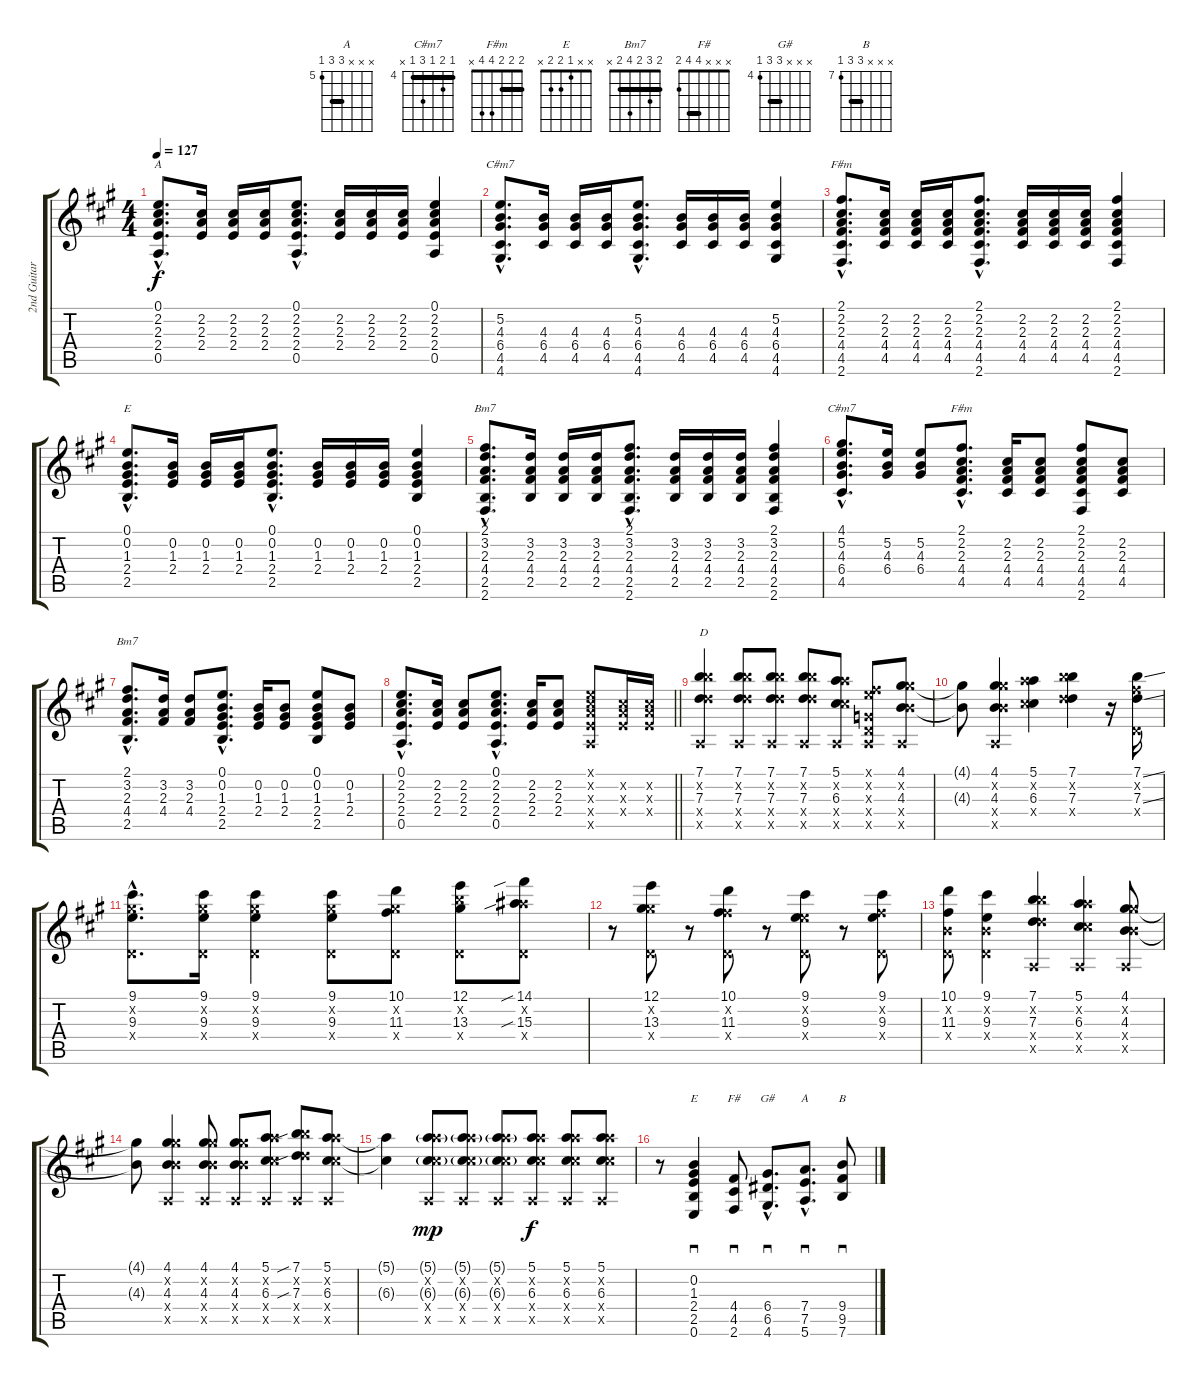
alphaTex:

\track ("2nd Guitar" "2nd Guitar") {instrument acousticguitarnylon}
\staff {score tabs}
\tuning (E4 B3 G3 D3 A2 E2) {hide}
\chord ("A" 0 2 2 2 0 x)
\chord ("C#m7" x 5 4 6 4 4) {firstfret 4 barre 4}
\chord ("F#m" x 2 2 4 4 2) {barre 2}
\chord ("E" 0 0 1 2 2 x)
\chord ("Bm7" x 3 2 4 2 2) {barre 2}
\chord ("C#m7" 4 5 4 6 4 x) {firstfret 4 barre 4}
\chord ("F#m" 2 2 2 4 4 x) {barre 2}
\chord ("Bm7" 2 3 2 4 2 x) {barre 2}
\chord ("E" x x 1 2 2 x)
\chord ("F#" x x x 4 4 2) {barre 4}
\chord ("G#" x x x 6 6 4) {firstfret 4 barre 6}
\chord ("A" x x x 7 7 5) {firstfret 5 barre 7}
\chord ("B" x x x 9 9 7) {firstfret 7 barre 9}
\ts (4 4)
\tempo 127
\clef g2
\ks a
(0.1{hac} 2.2 2.3{hac} 2.4{hac} 0.5{hac}).8{d ch "A" dy f volume 9} (2.2 2.3 2.4).16 (2.2 2.3 2.4).16 (2.2 2.3 2.4).16 (0.1{hac} 2.2{hac} 2.3{hac} 2.4{hac} 0.5{hac}).8{d} (2.2 2.3 2.4).16 (2.2 2.3 2.4).16 (2.2 2.3 2.4).16 (0.1 2.2 2.3 2.4 0.5).4 |
(5.2 4.3{hac} 6.4{hac} 4.5{hac} 4.6{hac}).8{d ch "C#m7"} (4.3 6.4 4.5).16 (4.3 6.4 4.5).16 (4.3 6.4 4.5).16 (5.2{hac} 4.3{hac} 6.4{hac} 4.5{hac} 4.6{hac}).8{d} (4.3 6.4 4.5).16 (4.3 6.4 4.5).16 (4.3 6.4 4.5).16 (5.2 4.3 6.4 4.5 4.6).4 |
(2.1{hac} 2.2 2.3{hac} 4.4{hac} 4.5{hac} 2.6{hac}).8{d ch "F#m"} (2.2 2.3 4.4 4.5).16 (2.2 2.3 4.4 4.5).16 (2.2 2.3 4.4 4.5).16 (2.1{hac} 2.2{hac} 2.3{hac} 4.4{hac} 4.5{hac} 2.6{hac}).8{d} (2.2 2.3 4.4 4.5).16 (2.2 2.3 4.4 4.5).16 (2.2 2.3 4.4 4.5).16 (2.1 2.2 2.3 4.4 4.5 2.6).4 |
(0.1{hac} 0.2 1.3{hac} 2.4{hac} 2.5{hac}).8{d ch "E"} (0.2 1.3 2.4).16 (0.2 1.3 2.4).16 (0.2 1.3 2.4).16 (0.1{hac} 0.2 1.3{hac} 2.4{hac} 2.5{hac}).8{d} (0.2 1.3 2.4).16 (0.2 1.3 2.4).16 (0.2 1.3 2.4).16 (0.1 0.2 1.3 2.4 2.5).4 |
(2.1{hac} 3.2 2.3{hac} 4.4{hac} 2.5{hac} 2.6{hac}).8{d ch "Bm7"} (3.2 2.3 4.4 2.5).16 (3.2 2.3 4.4 2.5).16 (3.2 2.3 4.4 2.5).16 (2.1{hac} 3.2 2.3{hac} 4.4{hac} 2.5{hac} 2.6{hac}).8{d} (3.2 2.3 4.4 2.5).16 (3.2 2.3 4.4 2.5).16 (3.2 2.3 4.4 2.5).16 (2.1 3.2 2.3 4.4 2.5 2.6).4 |
(4.1{hac} 5.2{hac} 4.3{hac} 6.4{hac} 4.5{hac}).8{d ch "C#m7"} (5.2 4.3 6.4).16 (5.2 4.3 6.4).8 (2.1{hac} 2.2{hac} 2.3{hac} 4.4{hac} 4.5{hac}).8{d ch "F#m"} (2.2 2.3 4.4 4.5).16 (2.2 2.3 4.4 4.5).8 (2.1 2.2 2.3 4.4 4.5 2.6).8 (2.2 2.3 4.4 4.5).8 |
(2.1{hac} 3.2{hac} 2.3{hac} 4.4{hac} 2.5{hac}).8{d ch "Bm7"} (3.2 2.3 4.4).16 (3.2 2.3 4.4).8 (0.1{hac} 0.2{hac} 1.3{hac} 2.4{hac} 2.5{hac}).8{d} (0.2 1.3 2.4).16 (0.2 1.3 2.4).8 (0.1 0.2 1.3 2.4 2.5).8 (0.2 1.3 2.4).8 |
\barLineRight lightlight
(0.1{hac} 2.2 2.3{hac} 2.4{hac} 0.5{hac}).8{d} (2.2 2.3 2.4).16 (2.2 2.3 2.4).8 (0.1{hac} 2.2 2.3{hac} 2.4{hac} 0.5{hac}).8{d} (2.2 2.3 2.4).16 (2.2 2.3 2.4).8 (0.1{x} 2.2{x} 2.3{x} 2.4{x} 0.5{x}).8 (2.2{x} 2.3{x} 2.4{x}).16 (2.2{x} 2.3{x} 2.4{x}).16 |
(7.1 12.2{x} 7.3 12.4{x} 0.5{x}).4{txt "D" volume 13} (7.1 12.2{x} 7.3 12.4{x} 0.5{x}).8 (7.1 12.2{x} 7.3 12.4{x} 0.5{x}).8 (7.1 12.2{x} 7.3 12.4{x} 0.5{x}).8 (5.1 10.2{x} 6.3 11.4{x} 0.5{x}).8 (0.1{x} 7.2{x} 0.3{x} 0.4{x} 0.5{x}).8 (4.1 9.2{x} 4.3 9.4{x} 0.5{x}).8 |
(4.1{t} 4.3{t}).8 (4.1 9.2{x} 4.3 9.4{x} 0.5{x}).4 (5.1 10.2{x} 6.3 11.4{x}).4 (7.1 12.2{x} 7.3 12.4{x}).4 r.16 (7.1{ss} 7.2{x} 7.3{ss} 0.4{x}).16 |
(9.1{hac} 9.2{hac x} 9.3{hac} 0.4{hac x}).8{d} (9.1 9.2{x} 9.3 0.4{x}).16 (9.1 9.2{x} 9.3 0.4{x}).4 (9.1 9.2{x} 9.3 0.4{x}).8 (10.1 9.2{x} 11.3 0.4{x}).8 (12.1 12.2{x} 13.3 0.4{x}).8 (14.1{sib} 11.2{x} 15.3{sib} 0.4{x}).8 |
r.8 (12.1 9.2{x} 13.3 0.4{x}).8 r.8 (10.1 7.2{x} 11.3 0.4{x}).8 r.8 (9.1 5.2{x} 9.3 0.4{x}).8 r.8 (9.1 7.2{x} 9.3 0.4{x}).8 |
(10.1 0.2{x} 11.3 0.4{x}).8 (9.1 0.2{x} 9.3 0.4{x}).4 (7.1 12.2{x} 7.3 12.4{x} 0.5{x}).4 (5.1 10.2{x} 6.3 11.4{x} 0.5{x}).4 (4.1 9.2{x} 4.3 9.4{x} 0.5{x}).8 |
(4.1{t} 4.3{t}).8 (4.1 9.2{x} 4.3 9.4{x} 0.5{x}).4 (4.1 9.2{x} 4.3 9.4{x} 0.5{x}).8 (4.1 9.2{x} 4.3 9.4{x} 0.5{x}).8 (5.1 10.2{x} 6.3 11.4{x} 0.5{x}).8 (7.1{sib} 12.2{x} 7.3{sib} 12.4{x} 0.5{x}).8 (5.1 10.2{x} 6.3 11.4{x} 0.5{x}).8 |
(5.1{t} 6.3{t}).4 (5.1{g} 10.2{x} 6.3{g} 11.4{x} 0.5{x}).8{dy mp} (5.1{g} 10.2{x} 6.3{g} 11.4{x} 0.5{x}).8 (5.1{g} 10.2{x} 6.3{g} 11.4{x} 0.5{x}).8 (5.1 10.2{x} 6.3 11.4{x} 0.5{x}).8{dy f} (5.1 10.2{x} 6.3 11.4{x} 0.5{x}).8 (5.1 10.2{x} 6.3 11.4{x} 0.5{x}).8 |
r.8 (0.2 1.3 2.4 2.5 0.6).4{sd ch "E"} (4.4 4.5 2.6).8{sd ch "F#"} (6.4{hac} 6.5{hac} 4.6{hac}).8{d sd ch "G#"} (7.4{hac} 7.5{hac} 5.6{hac}).8{d sd ch "A"} (9.4 9.5 7.6).8{sd ch "B"}
